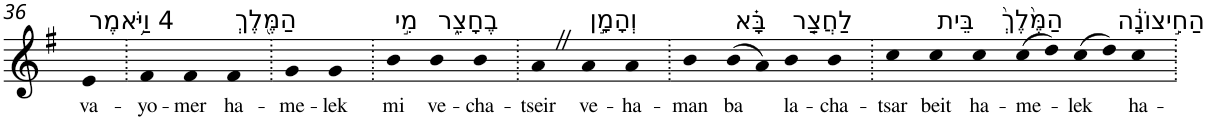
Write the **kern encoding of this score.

**kern	**text
*part1	*part1
*staff1	*staff1
*I"Piano	*
*I'Pno	*
!!LO:PB:g=z
*clefG2	*
*k[f#]	*
*G:	*
=36	=36
!LO:TX:a:t=4 וַיֹּ֥אמֶר	!
!	!LO:LY:b
4e	va-
=37.	=37.
!	!LO:LY:b
4f#	-yo-
!	!LO:LY:b
4f#	-mer
!LO:TX:a:t=הַמֶּ֖לֶךְ	!
!	!LO:LY:b
4f#	ha-
=38.	=38.
!	!LO:LY:b
4g	-me-
!	!LO:LY:b
4g	-lek
=39.	=39.
!LO:TX:a:t=מִ֣י	!
!	!LO:LY:b
4b	mi
!LO:TX:a:t=בֶחָצֵ֑ר	!
!	!LO:LY:b
4b	ve-
!	!LO:LY:b
4b	-cha-
=40.	=40.
!	!LO:LY:b
4aZ	-tseir
!LO:TX:a:t=וְהָמָ֣ן	!
!	!LO:LY:b
4a	ve-
!	!LO:LY:b
4a	-ha-
=41.	=41.
!	!LO:LY:b
4b	-man
!LO:TX:a:t=בָּ֗א	!
!	!LO:LY:b
(>8b	ba
8a)	.
!LO:TX:a:t=לַחֲצַ֤ר	!
!	!LO:LY:b
4b	la-
!	!LO:LY:b
4b	-cha-
=42.	=42.
!	!LO:LY:b
4cc	-tsar
!LO:TX:a:t=בֵּית	!
!	!LO:LY:b
4cc	beit
!LO:TX:a:t=הַמֶּ֙לֶךְ֙	!
!	!LO:LY:b
4cc	ha-
!	!LO:LY:b
(>8cc	-me-
8dd)	.
!	!LO:LY:b
(>8cc	-lek
8dd)	.
!LO:TX:a:t=הַחִ֣יצוֹנָ֔ה	!
!	!LO:LY:b
4cc	ha-
=.	=.
*-	*-
